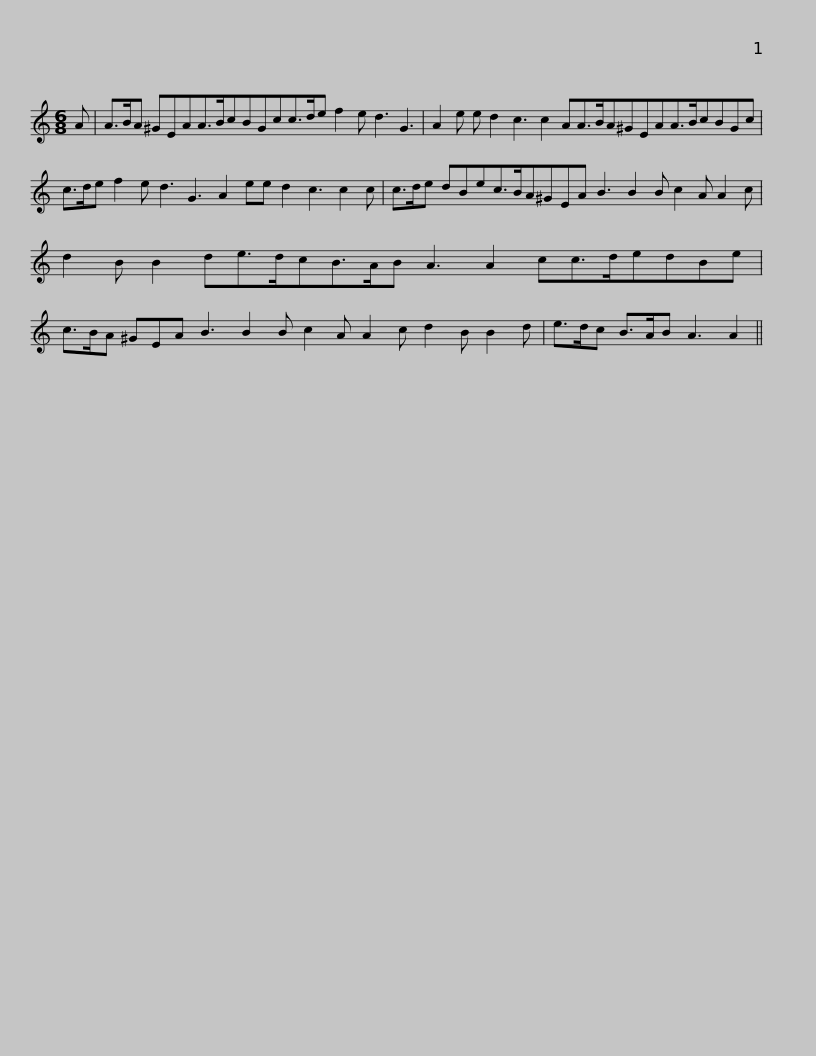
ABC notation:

X:1
L:1/8
M:6/8
I:linebreak $
K:C
V:1 treble
V:1
 A | A>BA ^GEAA>BcBGcc>de f2 e d3 G3 |$ A2 e e d2 c3 c2 AA>BA^GEAA>BcBGc | c>de f2 e d3 G3 A2 ee d2 c3 c2 c |$ c>de dBec>BA^GEA B3 B2 B c2 A A2 c |$ %5
 d2 B B2 de>dcB>AB A3 A2 cc>dedBe |$ c>BA ^GEA B3 B2 B c2 A A2 c d2 B B2 d | e>dc B>AB A3 A2 || %8
